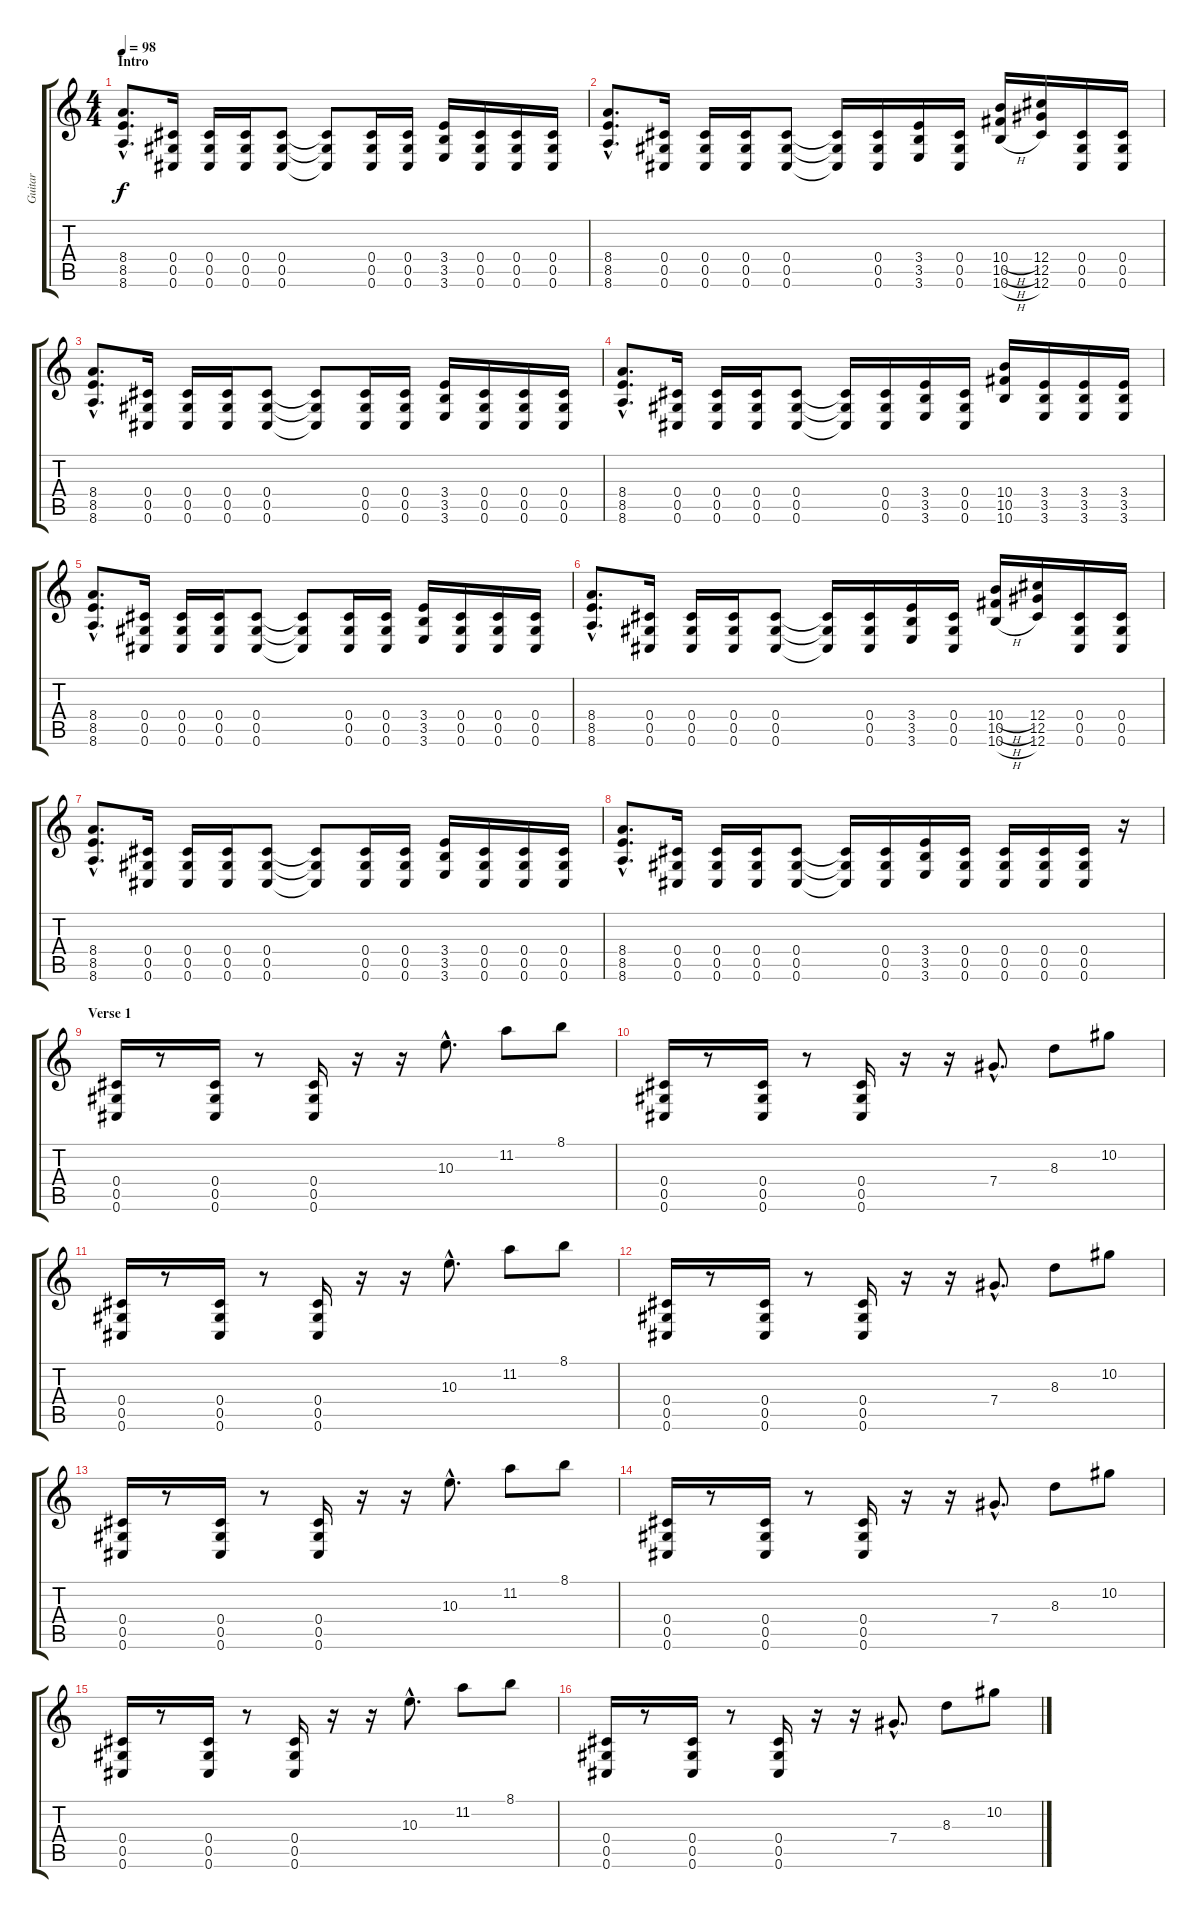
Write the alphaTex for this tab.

\track ("Guitar" "Guitar") {instrument distortionguitar}
\staff {score tabs}
\tuning (Eb4 Bb3 Gb3 Db3 Ab2 Db2) {hide}
\ts (4 4)
\section ("" "Intro")
\tempo 98
\clef g2
\ks c
(8.4{hac} 8.5{hac} 8.6{hac}).8{d dy f instrument distortionguitar} (0.4 0.5 0.6).16 (0.4 0.5 0.6).16 (0.4 0.5 0.6).16 (0.4 0.5 0.6).8 (0.4{t} 0.5{t} 0.6{t}).8 (0.4 0.5 0.6).16 (0.4 0.5 0.6).16 (3.4 3.5 3.6).16 (0.4 0.5 0.6).16 (0.4 0.5 0.6).16 (0.4 0.5 0.6).16 |
(8.4{hac} 8.5{hac} 8.6{hac}).8{d} (0.4 0.5 0.6).16 (0.4 0.5 0.6).16 (0.4 0.5 0.6).16 (0.4 0.5 0.6).8 (0.4{t} 0.5{t} 0.6{t}).16 (0.4 0.5 0.6).16 (3.4 3.5 3.6).16 (0.4 0.5 0.6).16 (10.4{h} 10.5{h} 10.6{h}).16 (12.4 12.5 12.6).16 (0.4 0.5 0.6).16 (0.4 0.5 0.6).16 |
(8.4{hac} 8.5{hac} 8.6{hac}).8{d} (0.4 0.5 0.6).16 (0.4 0.5 0.6).16 (0.4 0.5 0.6).16 (0.4 0.5 0.6).8 (0.4{t} 0.5{t} 0.6{t}).8 (0.4 0.5 0.6).16 (0.4 0.5 0.6).16 (3.4 3.5 3.6).16 (0.4 0.5 0.6).16 (0.4 0.5 0.6).16 (0.4 0.5 0.6).16 |
(8.4{hac} 8.5{hac} 8.6{hac}).8{d} (0.4 0.5 0.6).16 (0.4 0.5 0.6).16 (0.4 0.5 0.6).16 (0.4 0.5 0.6).8 (0.4{t} 0.5{t} 0.6{t}).16 (0.4 0.5 0.6).16 (3.4 3.5 3.6).16 (0.4 0.5 0.6).16 (10.4 10.5 10.6).16 (3.4 3.5 3.6).16 (3.4 3.5 3.6).16 (3.4 3.5 3.6).16 |
(8.4{hac} 8.5{hac} 8.6{hac}).8{d} (0.4 0.5 0.6).16 (0.4 0.5 0.6).16 (0.4 0.5 0.6).16 (0.4 0.5 0.6).8 (0.4{t} 0.5{t} 0.6{t}).8 (0.4 0.5 0.6).16 (0.4 0.5 0.6).16 (3.4 3.5 3.6).16 (0.4 0.5 0.6).16 (0.4 0.5 0.6).16 (0.4 0.5 0.6).16 |
(8.4{hac} 8.5{hac} 8.6{hac}).8{d} (0.4 0.5 0.6).16 (0.4 0.5 0.6).16 (0.4 0.5 0.6).16 (0.4 0.5 0.6).8 (0.4{t} 0.5{t} 0.6{t}).16 (0.4 0.5 0.6).16 (3.4 3.5 3.6).16 (0.4 0.5 0.6).16 (10.4{h} 10.5{h} 10.6{h}).16 (12.4 12.5 12.6).16 (0.4 0.5 0.6).16 (0.4 0.5 0.6).16 |
(8.4{hac} 8.5{hac} 8.6{hac}).8{d} (0.4 0.5 0.6).16 (0.4 0.5 0.6).16 (0.4 0.5 0.6).16 (0.4 0.5 0.6).8 (0.4{t} 0.5{t} 0.6{t}).8 (0.4 0.5 0.6).16 (0.4 0.5 0.6).16 (3.4 3.5 3.6).16 (0.4 0.5 0.6).16 (0.4 0.5 0.6).16 (0.4 0.5 0.6).16 |
(8.4{hac} 8.5{hac} 8.6{hac}).8{d} (0.4 0.5 0.6).16 (0.4 0.5 0.6).16 (0.4 0.5 0.6).16 (0.4 0.5 0.6).8 (0.4{t} 0.5{t} 0.6{t}).16 (0.4 0.5 0.6).16 (3.4 3.5 3.6).16 (0.4 0.5 0.6).16 (0.4 0.5 0.6).16 (0.4 0.5 0.6).16 (0.4 0.5 0.6).16 r.16 |
\section ("" "Verse 1")
(0.4 0.5 0.6).16 r.8 (0.4 0.5 0.6).16 r.8 (0.4 0.5 0.6).16 r.16 r.16 10.3{hac}.8{d} 11.2.8 8.1.8 |
(0.4 0.5 0.6).16 r.8 (0.4 0.5 0.6).16 r.8 (0.4 0.5 0.6).16 r.16 r.16 7.4{hac}.8{d} 8.3.8 10.2.8 |
(0.4 0.5 0.6).16 r.8 (0.4 0.5 0.6).16 r.8 (0.4 0.5 0.6).16 r.16 r.16 10.3{hac}.8{d} 11.2.8 8.1.8 |
(0.4 0.5 0.6).16 r.8 (0.4 0.5 0.6).16 r.8 (0.4 0.5 0.6).16 r.16 r.16 7.4{hac}.8{d} 8.3.8 10.2.8 |
(0.4 0.5 0.6).16 r.8 (0.4 0.5 0.6).16 r.8 (0.4 0.5 0.6).16 r.16 r.16 10.3{hac}.8{d} 11.2.8 8.1.8 |
(0.4 0.5 0.6).16 r.8 (0.4 0.5 0.6).16 r.8 (0.4 0.5 0.6).16 r.16 r.16 7.4{hac}.8{d} 8.3.8 10.2.8 |
(0.4 0.5 0.6).16 r.8 (0.4 0.5 0.6).16 r.8 (0.4 0.5 0.6).16 r.16 r.16 10.3{hac}.8{d} 11.2.8 8.1.8 |
(0.4 0.5 0.6).16 r.8 (0.4 0.5 0.6).16 r.8 (0.4 0.5 0.6).16 r.16 r.16 7.4{hac}.8{d} 8.3.8 10.2.8
